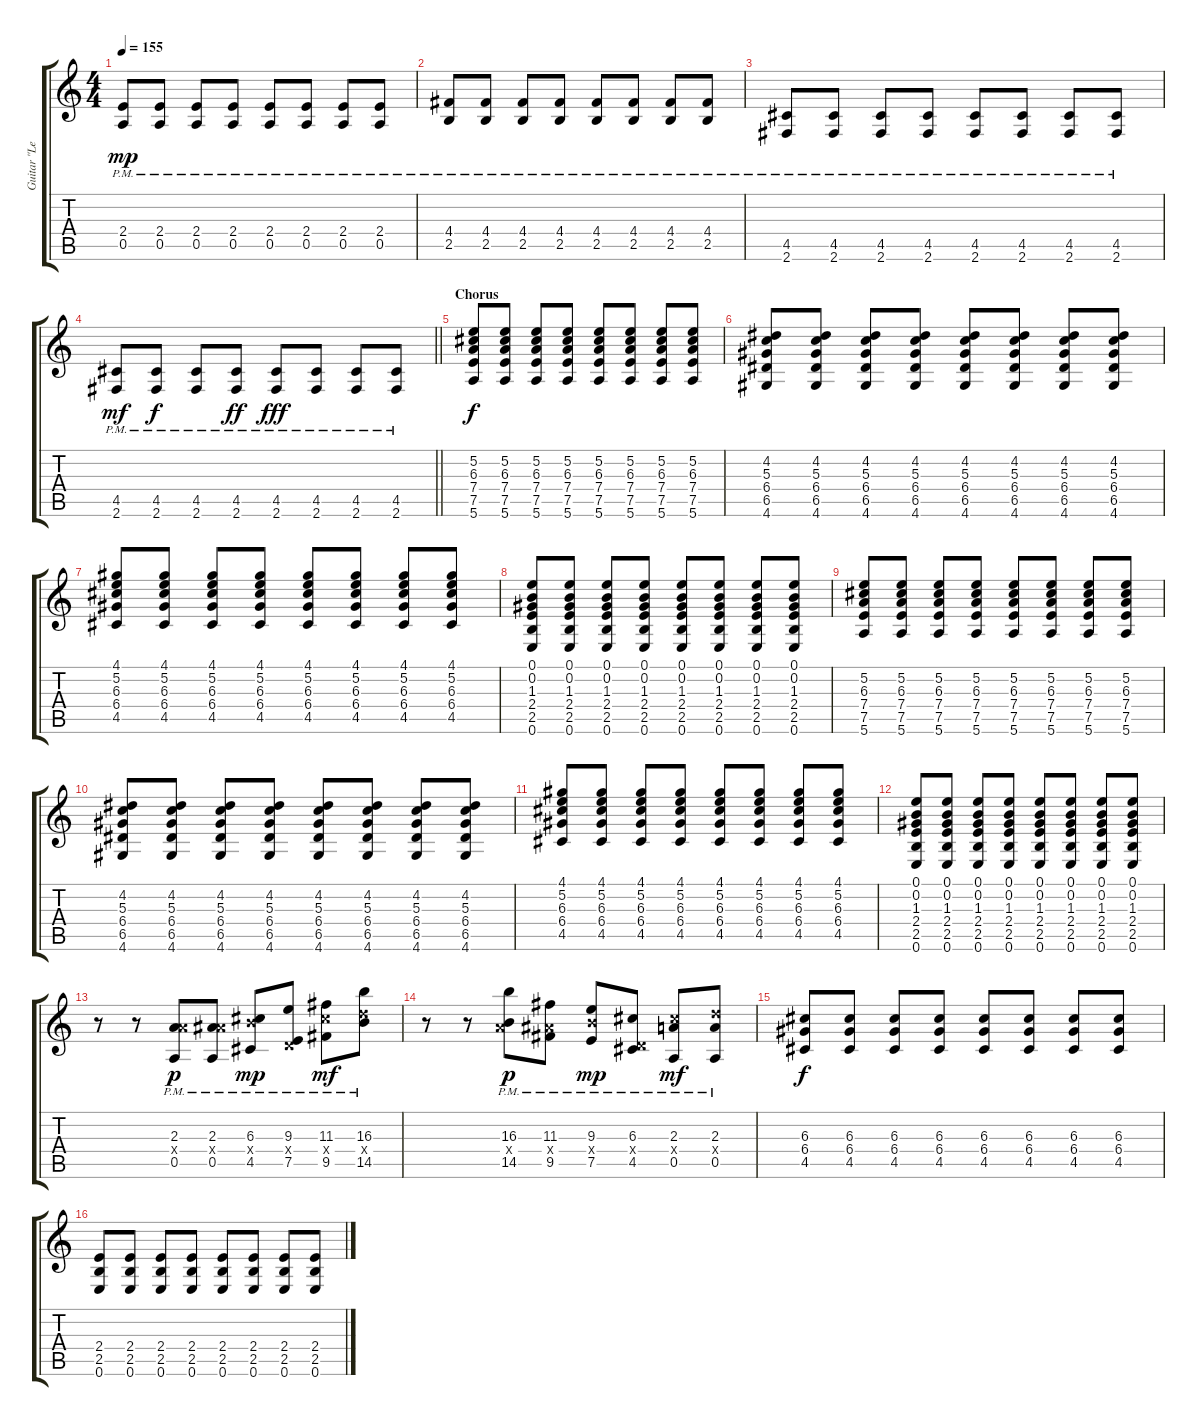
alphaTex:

\track ("Guitar \"Lead\"" "Guitar \"Le") {instrument overdrivenguitar}
\staff {score tabs}
\tuning (E4 B3 G3 D3 A2 E2) {hide}
\ts (4 4)
\tempo 155
\clef g2
\ks c
(2.4{pm} 0.5{pm}).8{dy mp} (2.4{pm} 0.5{pm}).8 (2.4{pm} 0.5{pm}).8 (2.4{pm} 0.5{pm}).8 (2.4{pm} 0.5{pm}).8 (2.4{pm} 0.5{pm}).8 (2.4{pm} 0.5{pm}).8 (2.4{pm} 0.5{pm}).8 |
(4.4{pm} 2.5{pm}).8 (4.4{pm} 2.5{pm}).8 (4.4{pm} 2.5{pm}).8 (4.4{pm} 2.5{pm}).8 (4.4{pm} 2.5{pm}).8 (4.4{pm} 2.5{pm}).8 (4.4{pm} 2.5{pm}).8 (4.4{pm} 2.5{pm}).8 |
(4.5{pm} 2.6{pm}).8 (4.5{pm} 2.6{pm}).8 (4.5{pm} 2.6{pm}).8 (4.5{pm} 2.6{pm}).8 (4.5{pm} 2.6{pm}).8 (4.5{pm} 2.6{pm}).8 (4.5{pm} 2.6{pm}).8 (4.5{pm} 2.6{pm}).8 |
\barLineRight lightlight
(4.5{pm} 2.6{pm}).8{dy mf} (4.5{pm} 2.6{pm}).8{dy f} (4.5{pm} 2.6{pm}).8 (4.5{pm} 2.6{pm}).8{dy ff} (4.5{pm} 2.6{pm}).8{dy fff} (4.5{pm} 2.6{pm}).8 (4.5{pm} 2.6{pm}).8 (4.5{pm} 2.6{pm}).8 |
\section ("" "Chorus")
(5.2 6.3 7.4 7.5 5.6).8{dy f} (5.2 6.3 7.4 7.5 5.6).8 (5.2 6.3 7.4 7.5 5.6).8 (5.2 6.3 7.4 7.5 5.6).8 (5.2 6.3 7.4 7.5 5.6).8 (5.2 6.3 7.4 7.5 5.6).8 (5.2 6.3 7.4 7.5 5.6).8 (5.2 6.3 7.4 7.5 5.6).8 |
(4.2 5.3 6.4 6.5 4.6).8 (4.2 5.3 6.4 6.5 4.6).8 (4.2 5.3 6.4 6.5 4.6).8 (4.2 5.3 6.4 6.5 4.6).8 (4.2 5.3 6.4 6.5 4.6).8 (4.2 5.3 6.4 6.5 4.6).8 (4.2 5.3 6.4 6.5 4.6).8 (4.2 5.3 6.4 6.5 4.6).8 |
(4.1 5.2 6.3 6.4 4.5).8 (4.1 5.2 6.3 6.4 4.5).8 (4.1 5.2 6.3 6.4 4.5).8 (4.1 5.2 6.3 6.4 4.5).8 (4.1 5.2 6.3 6.4 4.5).8 (4.1 5.2 6.3 6.4 4.5).8 (4.1 5.2 6.3 6.4 4.5).8 (4.1 5.2 6.3 6.4 4.5).8 |
(0.1 0.2 1.3 2.4 2.5 0.6).8 (0.1 0.2 1.3 2.4 2.5 0.6).8 (0.1 0.2 1.3 2.4 2.5 0.6).8 (0.1 0.2 1.3 2.4 2.5 0.6).8 (0.1 0.2 1.3 2.4 2.5 0.6).8 (0.1 0.2 1.3 2.4 2.5 0.6).8 (0.1 0.2 1.3 2.4 2.5 0.6).8 (0.1 0.2 1.3 2.4 2.5 0.6).8 |
(5.2 6.3 7.4 7.5 5.6).8 (5.2 6.3 7.4 7.5 5.6).8 (5.2 6.3 7.4 7.5 5.6).8 (5.2 6.3 7.4 7.5 5.6).8 (5.2 6.3 7.4 7.5 5.6).8 (5.2 6.3 7.4 7.5 5.6).8 (5.2 6.3 7.4 7.5 5.6).8 (5.2 6.3 7.4 7.5 5.6).8 |
(4.2 5.3 6.4 6.5 4.6).8 (4.2 5.3 6.4 6.5 4.6).8 (4.2 5.3 6.4 6.5 4.6).8 (4.2 5.3 6.4 6.5 4.6).8 (4.2 5.3 6.4 6.5 4.6).8 (4.2 5.3 6.4 6.5 4.6).8 (4.2 5.3 6.4 6.5 4.6).8 (4.2 5.3 6.4 6.5 4.6).8 |
(4.1 5.2 6.3 6.4 4.5).8 (4.1 5.2 6.3 6.4 4.5).8 (4.1 5.2 6.3 6.4 4.5).8 (4.1 5.2 6.3 6.4 4.5).8 (4.1 5.2 6.3 6.4 4.5).8 (4.1 5.2 6.3 6.4 4.5).8 (4.1 5.2 6.3 6.4 4.5).8 (4.1 5.2 6.3 6.4 4.5).8 |
(0.1 0.2 1.3 2.4 2.5 0.6).8 (0.1 0.2 1.3 2.4 2.5 0.6).8 (0.1 0.2 1.3 2.4 2.5 0.6).8 (0.1 0.2 1.3 2.4 2.5 0.6).8 (0.1 0.2 1.3 2.4 2.5 0.6).8 (0.1 0.2 1.3 2.4 2.5 0.6).8 (0.1 0.2 1.3 2.4 2.5 0.6).8 (0.1 0.2 1.3 2.4 2.5 0.6).8 |
r.8 r.8 (2.3{pm} 7.4{pm x} 0.5{pm}).8{dy p} (2.3{pm} 8.4{pm x} 0.5{pm}).8 (6.3{pm} 9.4{pm x} 4.5{pm}).8{dy mp} (9.3{pm} 0.4{x} 7.5{pm}).8 (11.3{pm} 11.4{pm x} 9.5{pm}).8{dy mf} (16.3{pm} 12.4{pm x} 14.5{pm}).8 |
r.8 r.8 (16.3{pm} 7.4{pm x} 14.5{pm}).8{dy p} (11.3{pm} 8.4{pm x} 9.5{pm}).8 (9.3{pm} 9.4{pm x} 7.5{pm}).8{dy mp} (6.3{pm} 0.4{x} 4.5{pm}).8 (2.3{pm} 11.4{pm x} 0.5{pm}).8{dy mf} (2.3{pm} 12.4{pm x} 0.5{pm}).8 |
(6.3 6.4 4.5).8{dy f} (6.3 6.4 4.5).8 (6.3 6.4 4.5).8 (6.3 6.4 4.5).8 (6.3 6.4 4.5).8 (6.3 6.4 4.5).8 (6.3 6.4 4.5).8 (6.3 6.4 4.5).8 |
(2.4 2.5 0.6).8 (2.4 2.5 0.6).8 (2.4 2.5 0.6).8 (2.4 2.5 0.6).8 (2.4 2.5 0.6).8 (2.4 2.5 0.6).8 (2.4 2.5 0.6).8 (2.4 2.5 0.6).8
